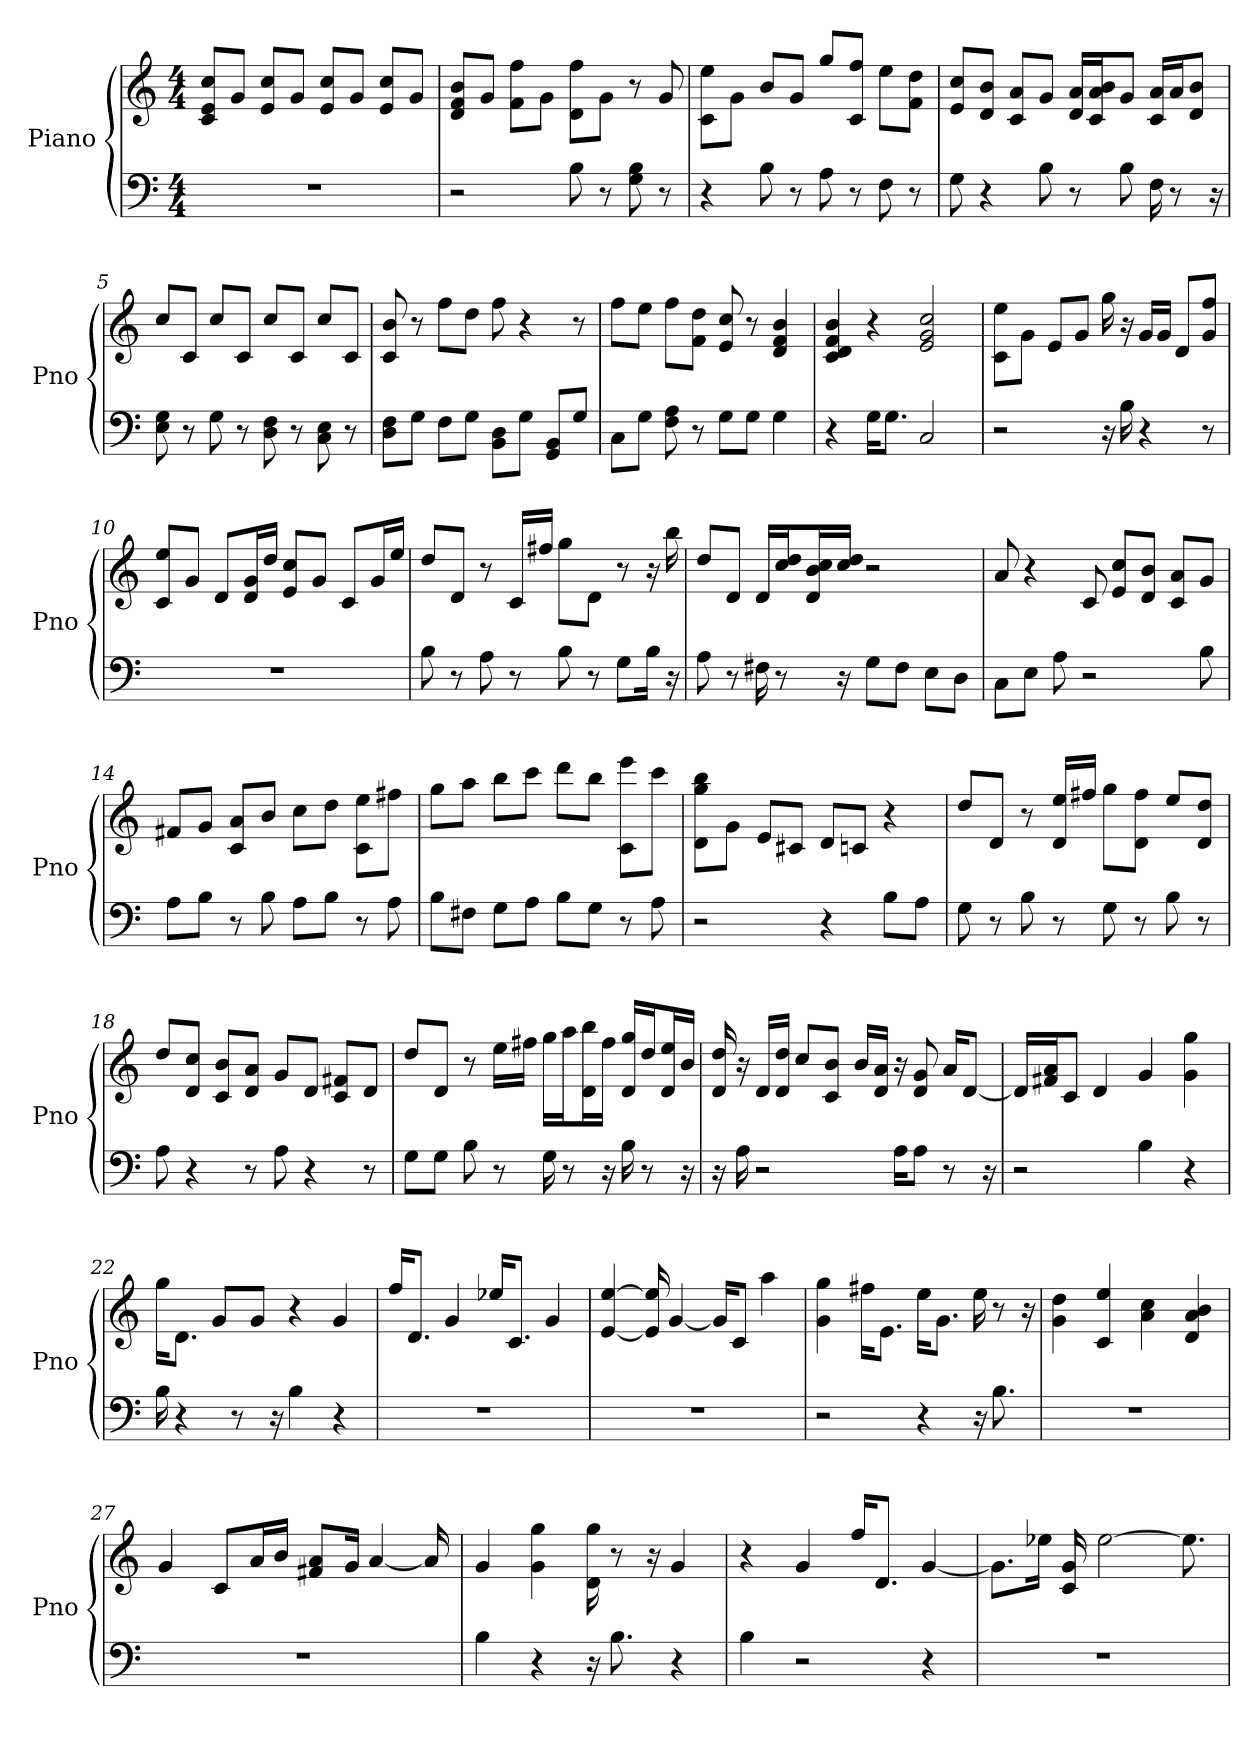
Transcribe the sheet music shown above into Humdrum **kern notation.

**kern	**kern
*part1	*part1
*staff2	*staff1
*I"Piano	*
*I'Pno	*
*clefF4	*clefG2
*k[]	*k[]
*C:	*C:
*M4/4	*M4/4
*MM90	*MM90
=1	=1
1r	8cc/ 8c/ 8e/L
.	8g/J
.	8cc/ 8e/L
.	8g/J
.	8cc/ 8e/L
.	8g/J
.	8cc/ 8e/L
.	8g/J
=2	=2
2r	8b/ 8d/ 8f/L
.	8g/J
.	8ff\ 8f\L
.	8g\J
8B	8ff\ 8d\L
8r	8g\J
8B 8G	8r
8r	8g
=3	=3
4r	8ee\ 8c\L
.	8g\J
8B	8b/L
8r	8g/J
8A	8gg/L
8r	8ff/ 8c/J
8F	8ee\L
8r	8dd\ 8f\J
=4	=4
8G	8e/ 8cc/L
4r	8d/ 8b/J
.	8a/ 8c/L
8B	8g/J
8r	16d/ 16a/LL
.	16b/ 16c/ 16a/J
8B	8g/J
16F	16a/ 16c/LL
8r	16a/J
.	8b/ 8d/J
16r	.
=5	=5
8G 8E	8cc/L
8r	8c/J
8G	8cc/L
8r	8c/J
8D 8F	8cc/L
8r	8c/J
8E 8C	8cc/L
8r	8c/J
=6	=6
8D\ 8F\L	8b 8c
8G\J	8r
8F\L	8ff\L
8G\J	8dd\J
8BB\ 8D\L	8ff
8G\J	4r
8GG/ 8BB/L	.
8G/J	8r
=7	=7
8C\L	8ff\L
8G\J	8ee\J
8F 8A	8ff\L
8r	8f\ 8dd\J
8G\L	8cc 8e
8G\J	8r
4G	4f 4b 4d
=8	=8
4r	4b 4f 4c 4d
16G\KL	4r
8.G\J	.
2C	2cc 2e 2g
=9	=9
2r	8ee\ 8c\L
.	8g\J
.	8e/L
.	8g/J
16r	16gg
16B	16r
4r	16g/LL
.	16g/JJ
.	8d/L
8r	8ff/ 8g/J
=10	=10
1r	8c/ 8ee/L
.	8g/J
.	8d/L
.	16d/ 16g/L
.	16dd/JJ
.	8cc/ 8e/L
.	8g/J
.	8c/L
.	16g/L
.	16ee/JJ
=11	=11
8B	8dd/L
8r	8d/J
8A	8r
8r	16c/LL
.	16ff#/JJ
8B	8gg\L
8r	8d\J
8G\L	8r
16B\Jk	16r
16r	16bb
=12	=12
8A	8dd/L
8r	8d/J
16F#	16d/LL
8r	16cc/ 16dd/J
.	16d/ 16cc/ 16b/L
16r	16dd/ 16cc/JJ
8G\L	2r
8F#\J	.
8E\L	.
8D\J	.
=13	=13
8C\L	8a
8E\J	4r
8A	.
2r	8c
.	8e/ 8cc/L
.	8b/ 8d/J
.	8a/ 8c/L
8B	8g/J
=14	=14
8A\L	8f#/L
8B\J	8g/J
8r	8c/ 8a/L
8B	8b/J
8A\L	8cc\L
8B\J	8dd\J
8r	8ee\ 8c\L
8A	8ff#\J
=15	=15
8B\L	8gg\L
8F#\J	8aa\J
8G\L	8bb\L
8A\J	8ccc\J
8B\L	8ddd\L
8G\J	8bb\J
8r	8eee\ 8c\L
8A	8ccc\J
=16	=16
2r	8bb\ 8d\ 8gg\L
.	8g\J
.	8e/L
.	8c#/J
4r	8d/L
.	8c/J
8B\L	4r
8A\J	.
=17	=17
8G	8dd/L
8r	8d/J
8B	8r
8r	16d/ 16ee/LL
.	16ff#/JJ
8G	8gg\L
8r	8d\ 8ff#\J
8B	8ee/L
8r	8dd/ 8d/J
=18	=18
8A	8dd/L
4r	8cc/ 8d/J
.	8b/ 8c/L
8r	8a/ 8d/J
8A	8g/L
4r	8d/J
.	8f#/ 8c/L
8r	8d/J
=19	=19
8G\L	8dd/L
8G\J	8d/J
8B	8r
8r	16ee\LL
.	16ff#\JJ
16G	16gg\LL
8r	16aa\J
.	16d\ 16bb\L
16r	16ff#\JJ
16B	16d/ 16gg/LL
8r	16dd/J
.	16d/ 16ee/L
16r	16b/JJ
=20	=20
16r	16d 16dd
16A	16r
2r	16d/LL
.	16d/ 16dd/JJ
.	8cc/L
.	8b/ 8c/J
.	16b/LL
.	16d/ 16a/JJ
16A\KL	16r
8A\J	8g 8d
8r	16a/KL
.	[8d/J
16r	.
=21	=21
2r	16d/LL]
.	16f#/ 16a/J
.	8c/J
.	4d
4B	4g
4r	4g 4gg
=22	=22
16B	16gg\KL
4r	8.d\J
.	8g/L
8r	.
.	8g/J
16r	.
4B	4r
4r	4g
=23	=23
1r	16ff/KL
.	8.d/J
.	4g
.	16ee-/KL
.	8.c/J
.	4g
=24	=24
1r	[4ee [4e
.	16ee] 16e]
.	[4g
.	16g/KL]
.	8c/J
.	4aa
=25	=25
2r	4g 4gg
.	16ff#\KL
.	8.e\J
4r	16ee\KL
.	8.g\J
16r	16ee
8.B	8r
.	16r
=26	=26
1r	4dd 4g
.	4ee 4c
.	4cc 4a
.	4b 4d 4a
=27	=27
1r	4g
.	8c/L
.	16a/L
.	16b/JJ
.	8f#/ 8a/L
.	16g/Jk
.	[4a
.	16a]
=28	=28
4B	4g
4r	4gg 4g
16r	16gg 16d
8.B	8r
.	16r
4r	4g
=29	=29
4B	4r
2r	4g
.	16ff/KL
.	8.d/J
4r	[4g
=30	=30
1r	8.g\L]
.	16ee-\Jk
.	16c 16g
.	[2ee-
.	8.ee-]
=	=
*-	*-
